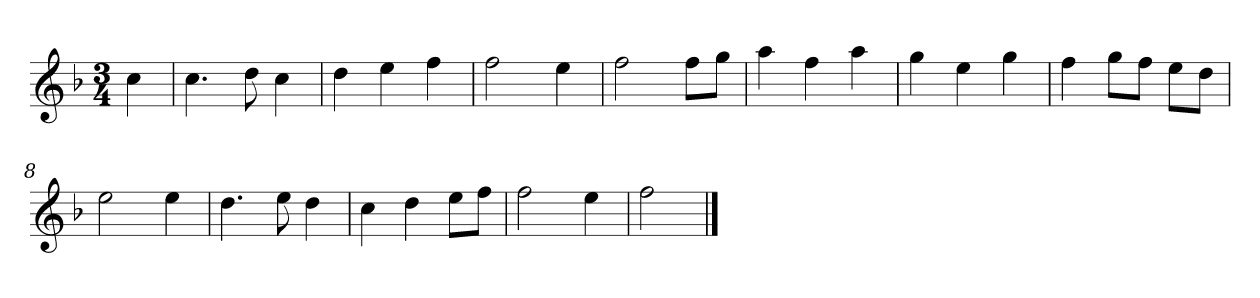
**kern
*part1
*staff1
*k[b-]
*M3/4
*MM120
=
4cc
=1
4.cc
8dd
4cc
=2
4dd
4ee
4ff
=3
2ff
4ee
=4
2ff
8ffL
8ggJ
=5
4aa
4ff
4aa
=6
4gg
4ee
4gg
=7
4ff
8ggL
8ffJ
8eeL
8ddJ
=8
2ee
4ee
=9
4.dd
8ee
4dd
=10
4cc
4dd
8eeL
8ffJ
=11
2ff
4ee
=12
2ff
==
*-
